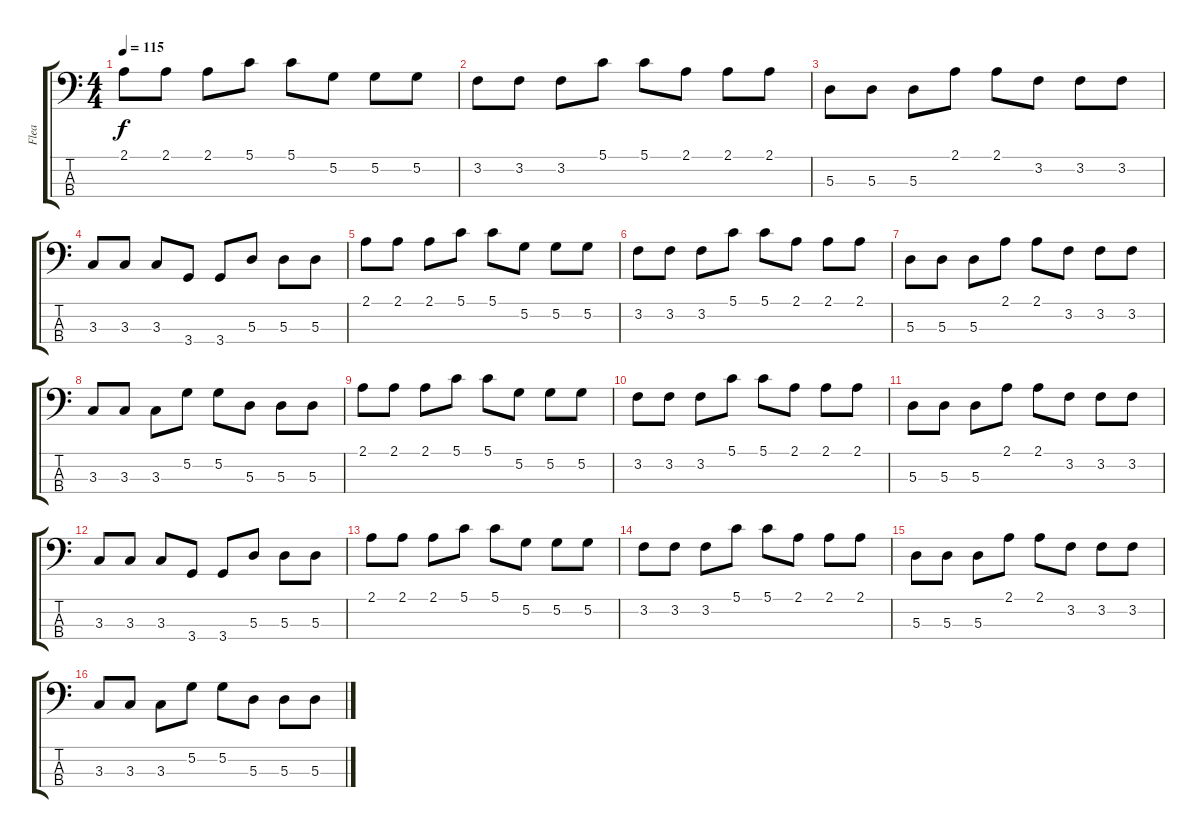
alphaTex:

\track ("Flea" "Flea") {instrument electricbassfinger}
\staff {score tabs}
\tuning (G2 D2 A1 E1) {hide}
\ts (4 4)
\tempo 115
\clef f4
\ks c
2.1.8{dy f} 2.1.8 2.1.8 5.1.8 5.1.8 5.2.8 5.2.8 5.2.8 |
3.2.8 3.2.8 3.2.8 5.1.8 5.1.8 2.1.8 2.1.8 2.1.8 |
5.3.8 5.3.8 5.3.8 2.1.8 2.1.8 3.2.8 3.2.8 3.2.8 |
3.3.8 3.3.8 3.3.8 3.4.8 3.4.8 5.3.8 5.3.8 5.3.8 |
2.1.8 2.1.8 2.1.8 5.1.8 5.1.8 5.2.8 5.2.8 5.2.8 |
3.2.8 3.2.8 3.2.8 5.1.8 5.1.8 2.1.8 2.1.8 2.1.8 |
5.3.8 5.3.8 5.3.8 2.1.8 2.1.8 3.2.8 3.2.8 3.2.8 |
3.3.8 3.3.8 3.3.8 5.2.8 5.2.8 5.3.8 5.3.8 5.3.8 |
2.1.8 2.1.8 2.1.8 5.1.8 5.1.8 5.2.8 5.2.8 5.2.8 |
3.2.8 3.2.8 3.2.8 5.1.8 5.1.8 2.1.8 2.1.8 2.1.8 |
5.3.8 5.3.8 5.3.8 2.1.8 2.1.8 3.2.8 3.2.8 3.2.8 |
3.3.8 3.3.8 3.3.8 3.4.8 3.4.8 5.3.8 5.3.8 5.3.8 |
2.1.8 2.1.8 2.1.8 5.1.8 5.1.8 5.2.8 5.2.8 5.2.8 |
3.2.8 3.2.8 3.2.8 5.1.8 5.1.8 2.1.8 2.1.8 2.1.8 |
5.3.8 5.3.8 5.3.8 2.1.8 2.1.8 3.2.8 3.2.8 3.2.8 |
3.3.8 3.3.8 3.3.8 5.2.8 5.2.8 5.3.8 5.3.8 5.3.8
